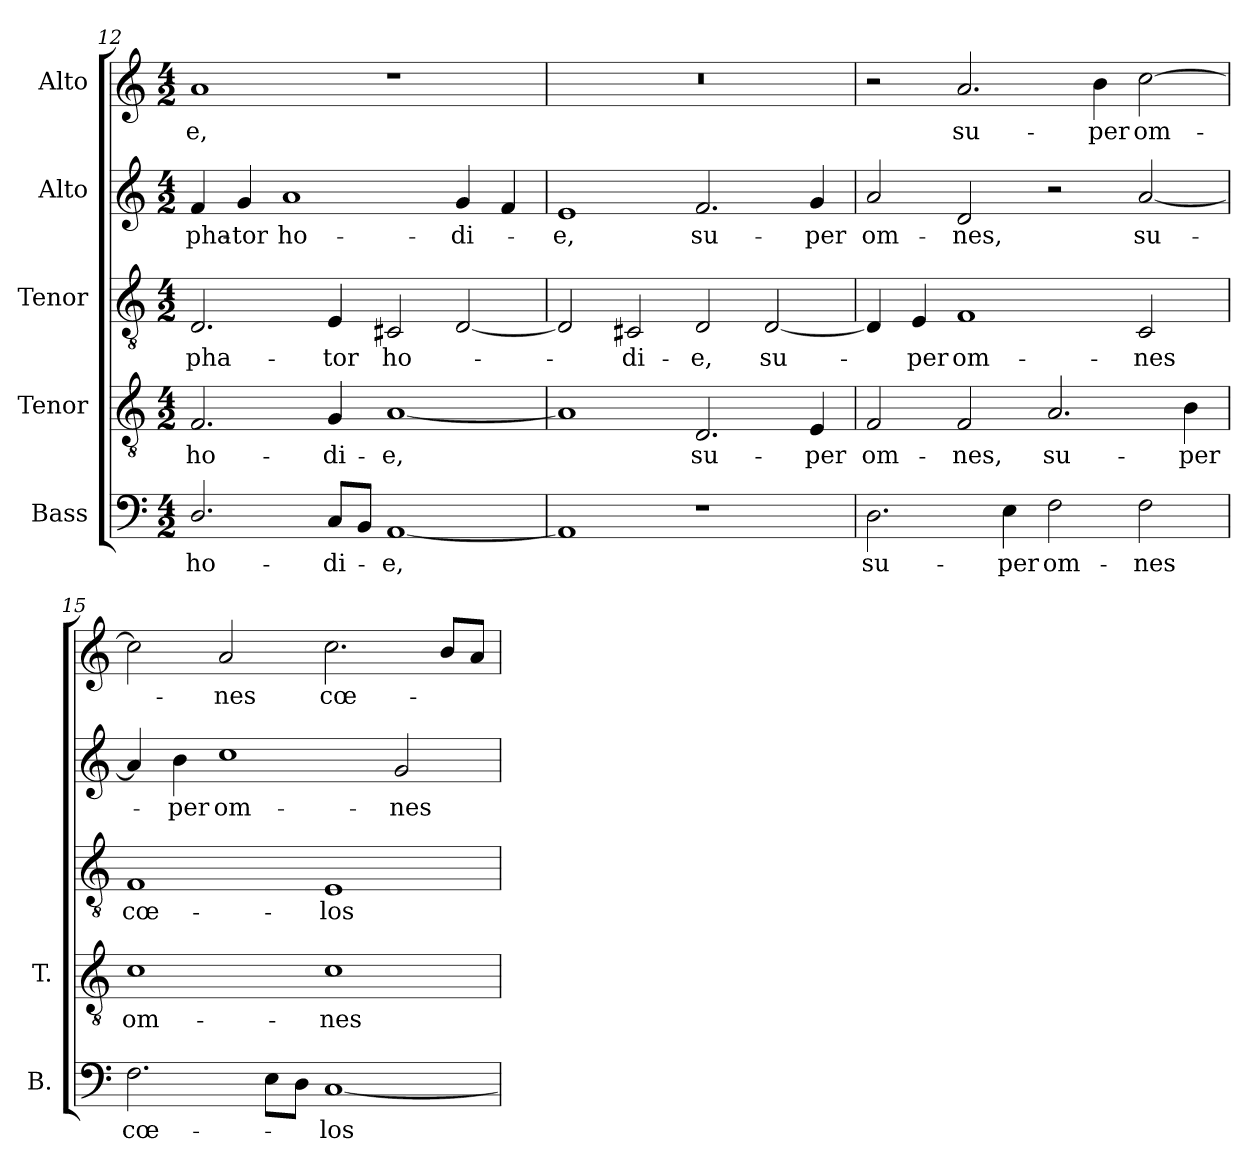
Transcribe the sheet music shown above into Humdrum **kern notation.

**kern	**text	**kern	**text	**kern	**text	**kern	**text	**kern	**text
*part5	*part5	*part4	*part4	*part3	*part3	*part2	*part2	*part1	*part1
*staff5	*staff5	*staff4	*staff4	*staff3	*staff3	*staff2	*staff2	*staff1	*staff1
*I"Bass	*	*I"Tenor	*	*I"Tenor	*	*I"Alto	*	*I"Alto	*
*I'B.	*	*I'T.	*	*	*	*	*	*	*
*clefF4	*	*clefGv2	*	*clefGv2	*	*clefG2	*	*clefG2	*
*	*	*ITrd7c12	*	*	*	*	*	*	*
*k[]	*	*k[]	*	*k[]	*	*k[]	*	*k[]	*
*C:	*	*C:	*	*C:	*	*C:	*	*C:	*
*M4/2	*	*M4/2	*	*M4/2	*	*M4/2	*	*M4/2	*
=12	=12	=12	=12	=12	=12	=12	=12	=12	=12
!	!LO:LY:b:color=#000000	!	!	!	!	!	!	!	!
!	!	!	!LO:LY:b:color=#000000	!	!	!	!	!	!
!	!	!	!	!	!LO:LY:b:color=#000000	!	!	!	!
!	!	!	!	!	!	!	!LO:LY:b:color=#000000	!	!
!	!	!	!	!	!	!	!	!	!LO:LY:b:color=#000000
2.Di/	ho-	2.FFi/	ho-	2.Di/	-pha-	4fi/	-pha-	1ai	-e,
!	!	!	!	!	!	!	!LO:LY:b:color=#000000	!	!
.	.	.	.	.	.	4gi/	-tor	.	.
!	!	!	!	!	!	!	!LO:LY:b:color=#000000	!	!
.	.	.	.	.	.	1ai	ho-	.	.
!	!LO:LY:b:color=#000000	!	!	!	!	!	!	!	!
!	!	!	!LO:LY:b:color=#000000	!	!	!	!	!	!
!	!	!	!	!	!LO:LY:b:color=#000000	!	!	!	!
8Ci/L	-di-	4GGi/	-di-	4Ei/	-tor	.	.	.	.
8BBi/J	.	.	.	.	.	.	.	.	.
!	!LO:LY:b:color=#000000	!	!	!	!	!	!	!	!
!	!	!	!LO:LY:b:color=#000000	!	!	!	!	!	!
!	!	!	!	!	!LO:LY:b:color=#000000	!	!	!	!
[1AAi	-e,	[1AAi	-e,	2C#Xi/	ho-	.	.	1r	.
!	!	!	!	!	!	!	!LO:LY:b:color=#000000	!	!
.	.	.	.	[2Di/	.	4gi/	-di-	.	.
.	.	.	.	.	.	4fi/	.	.	.
=13	=13	=13	=13	=13	=13	=13	=13	=13	=13
!	!	!	!	!	!	!	!LO:LY:b:color=#000000	!LO:N:vis=1	!
1AAi]	.	1AAi]	.	2Di/]	.	1ei	-e,	0r	.
!	!	!	!	!	!LO:LY:b:color=#000000	!	!	!	!
.	.	.	.	2C#Xi/	-di-	.	.	.	.
!	!	!	!LO:LY:b:color=#000000	!	!	!	!	!	!
!	!	!	!	!	!LO:LY:b:color=#000000	!	!	!	!
!	!	!	!	!	!	!	!LO:LY:b:color=#000000	!	!
1r	.	2.DDi/	su-	2Di/	-e,	2.fi/	su-	.	.
!	!	!	!	!	!LO:LY:b:color=#000000	!	!	!	!
.	.	.	.	[2Di/	su-	.	.	.	.
!	!	!	!LO:LY:b:color=#000000	!	!	!	!	!	!
!	!	!	!	!	!	!	!LO:LY:b:color=#000000	!	!
.	.	4EEi/	-per	.	.	4gi/	-per	.	.
=14	=14	=14	=14	=14	=14	=14	=14	=14	=14
!	!LO:LY:b:color=#000000	!	!	!	!	!	!	!	!
!	!	!	!LO:LY:b:color=#000000	!	!	!	!	!	!
!	!	!	!	!	!	!	!LO:LY:b:color=#000000	!	!
2.Di\	su-	2FFi/	om-	4Di/]	.	2ai/	om-	2r	.
!	!	!	!	!	!LO:LY:b:color=#000000	!	!	!	!
.	.	.	.	4Ei/	-per	.	.	.	.
!	!	!	!LO:LY:b:color=#000000	!	!	!	!	!	!
!	!	!	!	!	!LO:LY:b:color=#000000	!	!	!	!
!	!	!	!	!	!	!	!LO:LY:b:color=#000000	!	!
!	!	!	!	!	!	!	!	!	!LO:LY:b:color=#000000
.	.	2FFi/	-nes,	1Fi	om-	2di/	-nes,	2.ai/	su-
!	!LO:LY:b:color=#000000	!	!	!	!	!	!	!	!
4Ei\	-per	.	.	.	.	.	.	.	.
!	!LO:LY:b:color=#000000	!	!	!	!	!	!	!	!
!	!	!	!LO:LY:b:color=#000000	!	!	!	!	!	!
2Fi\	om-	2.AAi/	su-	.	.	2r	.	.	.
!	!	!	!	!	!	!	!	!	!LO:LY:b:color=#000000
.	.	.	.	.	.	.	.	4bi\	-per
!	!LO:LY:b:color=#000000	!	!	!	!	!	!	!	!
!	!	!	!	!	!LO:LY:b:color=#000000	!	!	!	!
!	!	!	!	!	!	!	!LO:LY:b:color=#000000	!	!
!	!	!	!	!	!	!	!	!	!LO:LY:b:color=#000000
2Fi\	-nes	.	.	2Ci/	-nes	[2ai/	su-	[2cci\	om-
!	!	!	!LO:LY:b:color=#000000	!	!	!	!	!	!
.	.	4BBi\	-per	.	.	.	.	.	.
!!LO:PB:g=z
=15	=15	=15	=15	=15	=15	=15	=15	=15	=15
!	!LO:LY:b:color=#000000	!	!	!	!	!	!	!	!
!	!	!	!LO:LY:b:color=#000000	!	!	!	!	!	!
!	!	!	!	!	!LO:LY:b:color=#000000	!	!	!	!
2.Fi\	cœ-	1Ci	om-	1Fi	cœ-	4ai/]	.	2cci\]	.
!	!	!	!	!	!	!	!LO:LY:b:color=#000000	!	!
.	.	.	.	.	.	4bi\	-per	.	.
!	!	!	!	!	!	!	!LO:LY:b:color=#000000	!	!
!	!	!	!	!	!	!	!	!	!LO:LY:b:color=#000000
.	.	.	.	.	.	1cci	om-	2ai/	-nes
8Ei\L	.	.	.	.	.	.	.	.	.
8Di\J	.	.	.	.	.	.	.	.	.
!	!LO:LY:b:color=#000000	!	!	!	!	!	!	!	!
!	!	!	!LO:LY:b:color=#000000	!	!	!	!	!	!
!	!	!	!	!	!LO:LY:b:color=#000000	!	!	!	!
!	!	!	!	!	!	!	!	!	!LO:LY:b:color=#000000
[1Ci	-los	1Ci	-nes	1Ei	-los	.	.	2.cci\	cœ-
!	!	!	!	!	!	!	!LO:LY:b:color=#000000	!	!
.	.	.	.	.	.	2gi/	-nes	.	.
.	.	.	.	.	.	.	.	8bi/L	.
.	.	.	.	.	.	.	.	8ai/J	.
=	=	=	=	=	=	=	=	=	=
*-	*-	*-	*-	*-	*-	*-	*-	*-	*-
